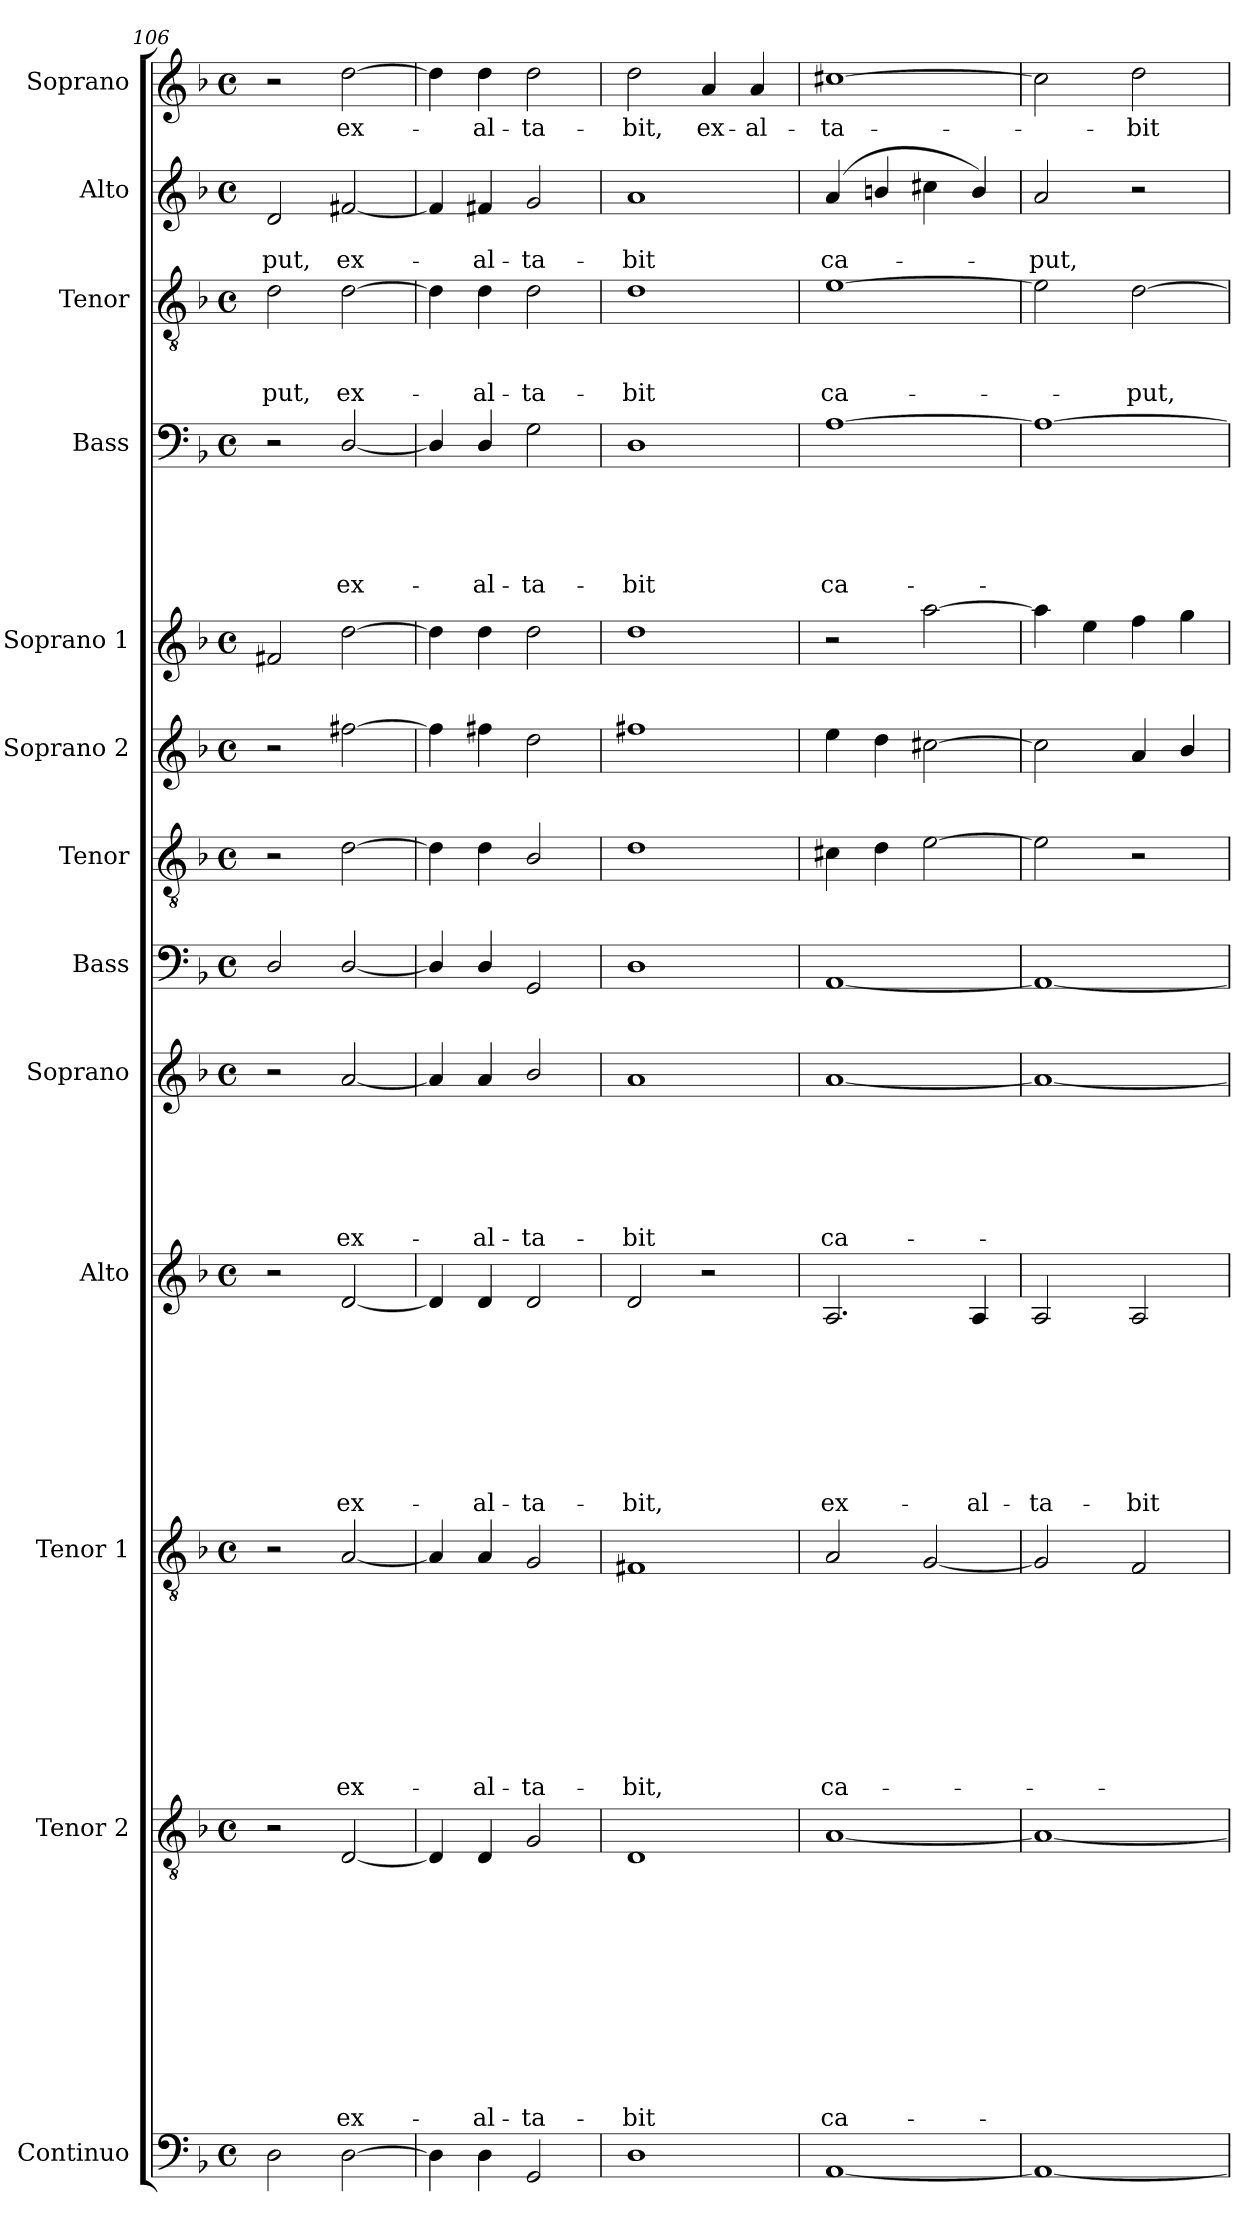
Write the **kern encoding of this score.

**kern	**kern	**text	**text	**text	**text	**text	**text	**text	**text	**text	**text	**text	**kern	**text	**text	**text	**text	**text	**text	**text	**text	**text	**kern	**text	**text	**text	**text	**text	**text	**text	**text	**kern	**text	**text	**text	**text	**text	**text	**kern	**kern	**kern	**kern	**kern	**text	**text	**text	**text	**text	**kern	**text	**text	**text	**kern	**text	**text	**kern	**text
*part13	*part12	*part12	*part12	*part12	*part12	*part12	*part12	*part12	*part12	*part12	*part12	*part12	*part11	*part11	*part11	*part11	*part11	*part11	*part11	*part11	*part11	*part11	*part10	*part10	*part10	*part10	*part10	*part10	*part10	*part10	*part10	*part9	*part9	*part9	*part9	*part9	*part9	*part9	*part8	*part7	*part6	*part5	*part4	*part4	*part4	*part4	*part4	*part4	*part3	*part3	*part3	*part3	*part2	*part2	*part2	*part1	*part1
*staff13	*staff12	*staff12	*staff12	*staff12	*staff12	*staff12	*staff12	*staff12	*staff12	*staff12	*staff12	*staff12	*staff11	*staff11	*staff11	*staff11	*staff11	*staff11	*staff11	*staff11	*staff11	*staff11	*staff10	*staff10	*staff10	*staff10	*staff10	*staff10	*staff10	*staff10	*staff10	*staff9	*staff9	*staff9	*staff9	*staff9	*staff9	*staff9	*staff8	*staff7	*staff6	*staff5	*staff4	*staff4	*staff4	*staff4	*staff4	*staff4	*staff3	*staff3	*staff3	*staff3	*staff2	*staff2	*staff2	*staff1	*staff1
*I"Continuo	*I"Tenor 2	*	*	*	*	*	*	*	*	*	*	*	*I"Tenor 1	*	*	*	*	*	*	*	*	*	*I"Alto	*	*	*	*	*	*	*	*	*I"Soprano	*	*	*	*	*	*	*I"Bass	*I"Tenor	*I"Soprano 2	*I"Soprano 1	*I"Bass	*	*	*	*	*	*I"Tenor	*	*	*	*I"Alto	*	*	*I"Soprano	*
*I'Cont.	*I'T2.	*	*	*	*	*	*	*	*	*	*	*	*I'T1 .	*	*	*	*	*	*	*	*	*	*I'A.	*	*	*	*	*	*	*	*	*I'S.	*	*	*	*	*	*	*I'B.	*I'T.	*I'S2.	*I'S1 .	*I'B.	*	*	*	*	*	*I'T.	*	*	*	*I'A.	*	*	*I'S.	*
*clefF4	*clefGv2	*	*	*	*	*	*	*	*	*	*	*	*clefGv2	*	*	*	*	*	*	*	*	*	*clefG2	*	*	*	*	*	*	*	*	*clefG2	*	*	*	*	*	*	*clefF4	*clefGv2	*clefG2	*clefG2	*clefF4	*	*	*	*	*	*clefGv2	*	*	*	*clefG2	*	*	*clefG2	*
*	*	*	*	*	*	*	*	*	*	*	*	*	*	*	*	*	*	*	*	*	*	*	*	*	*	*	*	*	*	*	*	*	*	*	*	*	*	*	*ITrd7c12	*	*	*	*	*	*	*	*	*	*	*	*	*	*	*	*	*	*
*k[b-]	*k[b-]	*	*	*	*	*	*	*	*	*	*	*	*k[b-]	*	*	*	*	*	*	*	*	*	*k[b-]	*	*	*	*	*	*	*	*	*k[b-]	*	*	*	*	*	*	*k[b-]	*k[b-]	*k[b-]	*k[b-]	*k[b-]	*	*	*	*	*	*k[b-]	*	*	*	*k[b-]	*	*	*k[b-]	*
*F:	*F:	*	*	*	*	*	*	*	*	*	*	*	*F:	*	*	*	*	*	*	*	*	*	*F:	*	*	*	*	*	*	*	*	*F:	*	*	*	*	*	*	*F:	*F:	*F:	*F:	*F:	*	*	*	*	*	*F:	*	*	*	*F:	*	*	*F:	*
*M4/4	*M4/4	*	*	*	*	*	*	*	*	*	*	*	*M4/4	*	*	*	*	*	*	*	*	*	*M4/4	*	*	*	*	*	*	*	*	*M4/4	*	*	*	*	*	*	*M4/4	*M4/4	*M4/4	*M4/4	*M4/4	*	*	*	*	*	*M4/4	*	*	*	*M4/4	*	*	*M4/4	*
*met(c)	*met(c)	*	*	*	*	*	*	*	*	*	*	*	*met(c)	*	*	*	*	*	*	*	*	*	*met(c)	*	*	*	*	*	*	*	*	*met(c)	*	*	*	*	*	*	*met(c)	*met(c)	*met(c)	*met(c)	*met(c)	*	*	*	*	*	*met(c)	*	*	*	*met(c)	*	*	*met(c)	*
=106	=106	=106	=106	=106	=106	=106	=106	=106	=106	=106	=106	=106	=106	=106	=106	=106	=106	=106	=106	=106	=106	=106	=106	=106	=106	=106	=106	=106	=106	=106	=106	=106	=106	=106	=106	=106	=106	=106	=106	=106	=106	=106	=106	=106	=106	=106	=106	=106	=106	=106	=106	=106	=106	=106	=106	=106	=106
!	!	!	!	!	!	!	!	!	!	!	!	!	!	!	!	!	!	!	!	!	!	!	!	!	!	!	!	!	!	!	!	!	!	!	!	!	!	!	!	!	!	!	!	!	!	!	!	!	!	!	!	!LO:LY:b	!	!	!LO:LY:b	!	!
2D\	2r	.	.	.	.	.	.	.	.	.	.	.	2r	.	.	.	.	.	.	.	.	.	2r	.	.	.	.	.	.	.	.	2r	.	.	.	.	.	.	2DD/	2r	2r	2f#X/	2r	.	.	.	.	.	2d\	.	.	-put,	2d/	.	-put,	2r	.
!	!	!	!	!	!	!	!	!	!	!	!	!LO:LY:b	!	!	!	!	!	!	!	!	!	!LO:LY:b	!	!	!	!	!	!	!	!	!LO:LY:b	!	!	!	!	!	!	!LO:LY:b	!	!	!	!	!	!	!	!	!	!LO:LY:b	!	!	!	!LO:LY:b	!	!	!LO:LY:b	!	!LO:LY:b
[>2D\	[<2D/	.	.	.	.	.	.	.	.	.	.	ex-	[<2A/	.	.	.	.	.	.	.	.	ex-	[<2d/	.	.	.	.	.	.	.	ex-	[<2a/	.	.	.	.	.	ex-	[<2DD/	[>2d\	[>2ff#X\	[>2dd\	[<2D/	.	.	.	.	ex-	[>2d\	.	.	ex-	[<2f#X/	.	ex-	[>2dd\	ex-
=107	=107	=107	=107	=107	=107	=107	=107	=107	=107	=107	=107	=107	=107	=107	=107	=107	=107	=107	=107	=107	=107	=107	=107	=107	=107	=107	=107	=107	=107	=107	=107	=107	=107	=107	=107	=107	=107	=107	=107	=107	=107	=107	=107	=107	=107	=107	=107	=107	=107	=107	=107	=107	=107	=107	=107	=107	=107
4D\]	4D/]	.	.	.	.	.	.	.	.	.	.	.	4A/]	.	.	.	.	.	.	.	.	.	4d/]	.	.	.	.	.	.	.	.	4a/]	.	.	.	.	.	.	4DD/]	4d\]	4ff#\]	4dd\]	4D/]	.	.	.	.	.	4d\]	.	.	.	4f#/]	.	.	4dd\]	.
!	!	!	!	!	!	!	!	!	!	!	!	!LO:LY:b	!	!	!	!	!	!	!	!	!	!LO:LY:b	!	!	!	!	!	!	!	!	!LO:LY:b	!	!	!	!	!	!	!LO:LY:b	!	!	!	!	!	!	!	!	!	!LO:LY:b	!	!	!	!LO:LY:b	!	!	!LO:LY:b	!	!LO:LY:b
4D\	4D/	.	.	.	.	.	.	.	.	.	.	-al-	4A/	.	.	.	.	.	.	.	.	-al-	4d/	.	.	.	.	.	.	.	-al-	4a/	.	.	.	.	.	-al-	4DD/	4d\	4ff#X\	4dd\	4D/	.	.	.	.	-al-	4d\	.	.	-al-	4f#X/	.	-al-	4dd\	-al-
!	!	!	!	!	!	!	!	!	!	!	!	!LO:LY:b	!	!	!	!	!	!	!	!	!	!LO:LY:b	!	!	!	!	!	!	!	!	!LO:LY:b	!	!	!	!	!	!	!LO:LY:b	!	!	!	!	!	!	!	!	!	!LO:LY:b	!	!	!	!LO:LY:b	!	!	!LO:LY:b	!	!LO:LY:b
2GG/	2G/	.	.	.	.	.	.	.	.	.	.	-ta-	2G/	.	.	.	.	.	.	.	.	-ta-	2d/	.	.	.	.	.	.	.	-ta-	2b-/	.	.	.	.	.	-ta-	2GGG/	2B-/	2dd\	2dd\	2G\	.	.	.	.	-ta-	2d\	.	.	-ta-	2g/	.	-ta-	2dd\	-ta-
!!LO:PB:g=z
=108	=108	=108	=108	=108	=108	=108	=108	=108	=108	=108	=108	=108	=108	=108	=108	=108	=108	=108	=108	=108	=108	=108	=108	=108	=108	=108	=108	=108	=108	=108	=108	=108	=108	=108	=108	=108	=108	=108	=108	=108	=108	=108	=108	=108	=108	=108	=108	=108	=108	=108	=108	=108	=108	=108	=108	=108	=108
!	!	!	!	!	!	!	!	!	!	!	!	!LO:LY:b	!	!	!	!	!	!	!	!	!	!LO:LY:b	!	!	!	!	!	!	!	!	!LO:LY:b	!	!	!	!	!	!	!LO:LY:b	!	!	!	!	!	!	!	!	!	!LO:LY:b	!	!	!	!LO:LY:b	!	!	!LO:LY:b	!	!LO:LY:b
1D	1D	.	.	.	.	.	.	.	.	.	.	-bit	1F#X	.	.	.	.	.	.	.	.	-bit,	2d/	.	.	.	.	.	.	.	-bit,	1a	.	.	.	.	.	-bit	1DD	1d	1ff#X	1dd	1D	.	.	.	.	-bit	1d	.	.	-bit	1a	.	-bit	2dd\	-bit,
!	!	!	!	!	!	!	!	!	!	!	!	!	!	!	!	!	!	!	!	!	!	!	!	!	!	!	!	!	!	!	!	!	!	!	!	!	!	!	!	!	!	!	!	!	!	!	!	!	!	!	!	!	!	!	!	!	!LO:LY:b
.	.	.	.	.	.	.	.	.	.	.	.	.	.	.	.	.	.	.	.	.	.	.	2r	.	.	.	.	.	.	.	.	.	.	.	.	.	.	.	.	.	.	.	.	.	.	.	.	.	.	.	.	.	.	.	.	4a/	ex-
!	!	!	!	!	!	!	!	!	!	!	!	!	!	!	!	!	!	!	!	!	!	!	!	!	!	!	!	!	!	!	!	!	!	!	!	!	!	!	!	!	!	!	!	!	!	!	!	!	!	!	!	!	!	!	!	!	!LO:LY:b
.	.	.	.	.	.	.	.	.	.	.	.	.	.	.	.	.	.	.	.	.	.	.	.	.	.	.	.	.	.	.	.	.	.	.	.	.	.	.	.	.	.	.	.	.	.	.	.	.	.	.	.	.	.	.	.	4a/	-al-
=109	=109	=109	=109	=109	=109	=109	=109	=109	=109	=109	=109	=109	=109	=109	=109	=109	=109	=109	=109	=109	=109	=109	=109	=109	=109	=109	=109	=109	=109	=109	=109	=109	=109	=109	=109	=109	=109	=109	=109	=109	=109	=109	=109	=109	=109	=109	=109	=109	=109	=109	=109	=109	=109	=109	=109	=109	=109
!	!	!	!	!	!	!	!	!	!	!	!	!LO:LY:b	!	!	!	!	!	!	!	!	!	!LO:LY:b	!	!	!	!	!	!	!	!	!LO:LY:b	!	!	!	!	!	!	!LO:LY:b	!	!	!	!	!	!	!	!	!	!LO:LY:b	!	!	!	!LO:LY:b	!	!	!LO:LY:b	!	!LO:LY:b
[<1AA	[<1A	.	.	.	.	.	.	.	.	.	.	ca-	2A/	.	.	.	.	.	.	.	.	ca-	2.A/	.	.	.	.	.	.	.	ex-	[<1a	.	.	.	.	.	ca-	[<1AAA	4c#X\	4ee\	2r	[>1A	.	.	.	.	ca-	[>1e	.	.	ca-	(<4a/	.	ca-	[>1cc#X	-ta-
.	.	.	.	.	.	.	.	.	.	.	.	.	.	.	.	.	.	.	.	.	.	.	.	.	.	.	.	.	.	.	.	.	.	.	.	.	.	.	.	4d\	4dd\	.	.	.	.	.	.	.	.	.	.	.	4bn/	.	.	.	.
.	.	.	.	.	.	.	.	.	.	.	.	.	[<2G/	.	.	.	.	.	.	.	.	.	.	.	.	.	.	.	.	.	.	.	.	.	.	.	.	.	.	[>2e\	[>2cc#X\	[>2aa\	.	.	.	.	.	.	.	.	.	.	4cc#X\	.	.	.	.
!	!	!	!	!	!	!	!	!	!	!	!	!	!	!	!	!	!	!	!	!	!	!	!	!	!	!	!	!	!	!	!LO:LY:b	!	!	!	!	!	!	!	!	!	!	!	!	!	!	!	!	!	!	!	!	!	!	!	!	!	!
.	.	.	.	.	.	.	.	.	.	.	.	.	.	.	.	.	.	.	.	.	.	.	4A/	.	.	.	.	.	.	.	-al-	.	.	.	.	.	.	.	.	.	.	.	.	.	.	.	.	.	.	.	.	.	4b/)	.	.	.	.
=110	=110	=110	=110	=110	=110	=110	=110	=110	=110	=110	=110	=110	=110	=110	=110	=110	=110	=110	=110	=110	=110	=110	=110	=110	=110	=110	=110	=110	=110	=110	=110	=110	=110	=110	=110	=110	=110	=110	=110	=110	=110	=110	=110	=110	=110	=110	=110	=110	=110	=110	=110	=110	=110	=110	=110	=110	=110
!	!	!	!	!	!	!	!	!	!	!	!	!	!	!	!	!	!	!	!	!	!	!	!	!	!	!	!	!	!	!	!LO:LY:b	!	!	!	!	!	!	!	!	!	!	!	!	!	!	!	!	!	!	!	!	!	!	!	!LO:LY:b	!	!
1AA_	1A_	.	.	.	.	.	.	.	.	.	.	.	2G/]	.	.	.	.	.	.	.	.	.	2A/	.	.	.	.	.	.	.	-ta-	1a_	.	.	.	.	.	.	1AAA_	2e\]	2cc#\]	4aa\]	1A_	.	.	.	.	.	2e\]	.	.	.	2a/	.	-put,	2cc#\]	.
.	.	.	.	.	.	.	.	.	.	.	.	.	.	.	.	.	.	.	.	.	.	.	.	.	.	.	.	.	.	.	.	.	.	.	.	.	.	.	.	.	.	4ee\	.	.	.	.	.	.	.	.	.	.	.	.	.	.	.
!	!	!	!	!	!	!	!	!	!	!	!	!	!	!	!	!	!	!	!	!	!	!	!	!	!	!	!	!	!	!	!LO:LY:b	!	!	!	!	!	!	!	!	!	!	!	!	!	!	!	!	!	!	!	!	!LO:LY:b	!	!	!	!	!LO:LY:b
.	.	.	.	.	.	.	.	.	.	.	.	.	2F/	.	.	.	.	.	.	.	.	.	2A/	.	.	.	.	.	.	.	-bit	.	.	.	.	.	.	.	.	2r	4a/	4ff\	.	.	.	.	.	.	[>2d\	.	.	-put,	2r	.	.	2dd\	-bit
.	.	.	.	.	.	.	.	.	.	.	.	.	.	.	.	.	.	.	.	.	.	.	.	.	.	.	.	.	.	.	.	.	.	.	.	.	.	.	.	.	4b-/	4gg\	.	.	.	.	.	.	.	.	.	.	.	.	.	.	.
=	=	=	=	=	=	=	=	=	=	=	=	=	=	=	=	=	=	=	=	=	=	=	=	=	=	=	=	=	=	=	=	=	=	=	=	=	=	=	=	=	=	=	=	=	=	=	=	=	=	=	=	=	=	=	=	=	=
*-	*-	*-	*-	*-	*-	*-	*-	*-	*-	*-	*-	*-	*-	*-	*-	*-	*-	*-	*-	*-	*-	*-	*-	*-	*-	*-	*-	*-	*-	*-	*-	*-	*-	*-	*-	*-	*-	*-	*-	*-	*-	*-	*-	*-	*-	*-	*-	*-	*-	*-	*-	*-	*-	*-	*-	*-	*-
